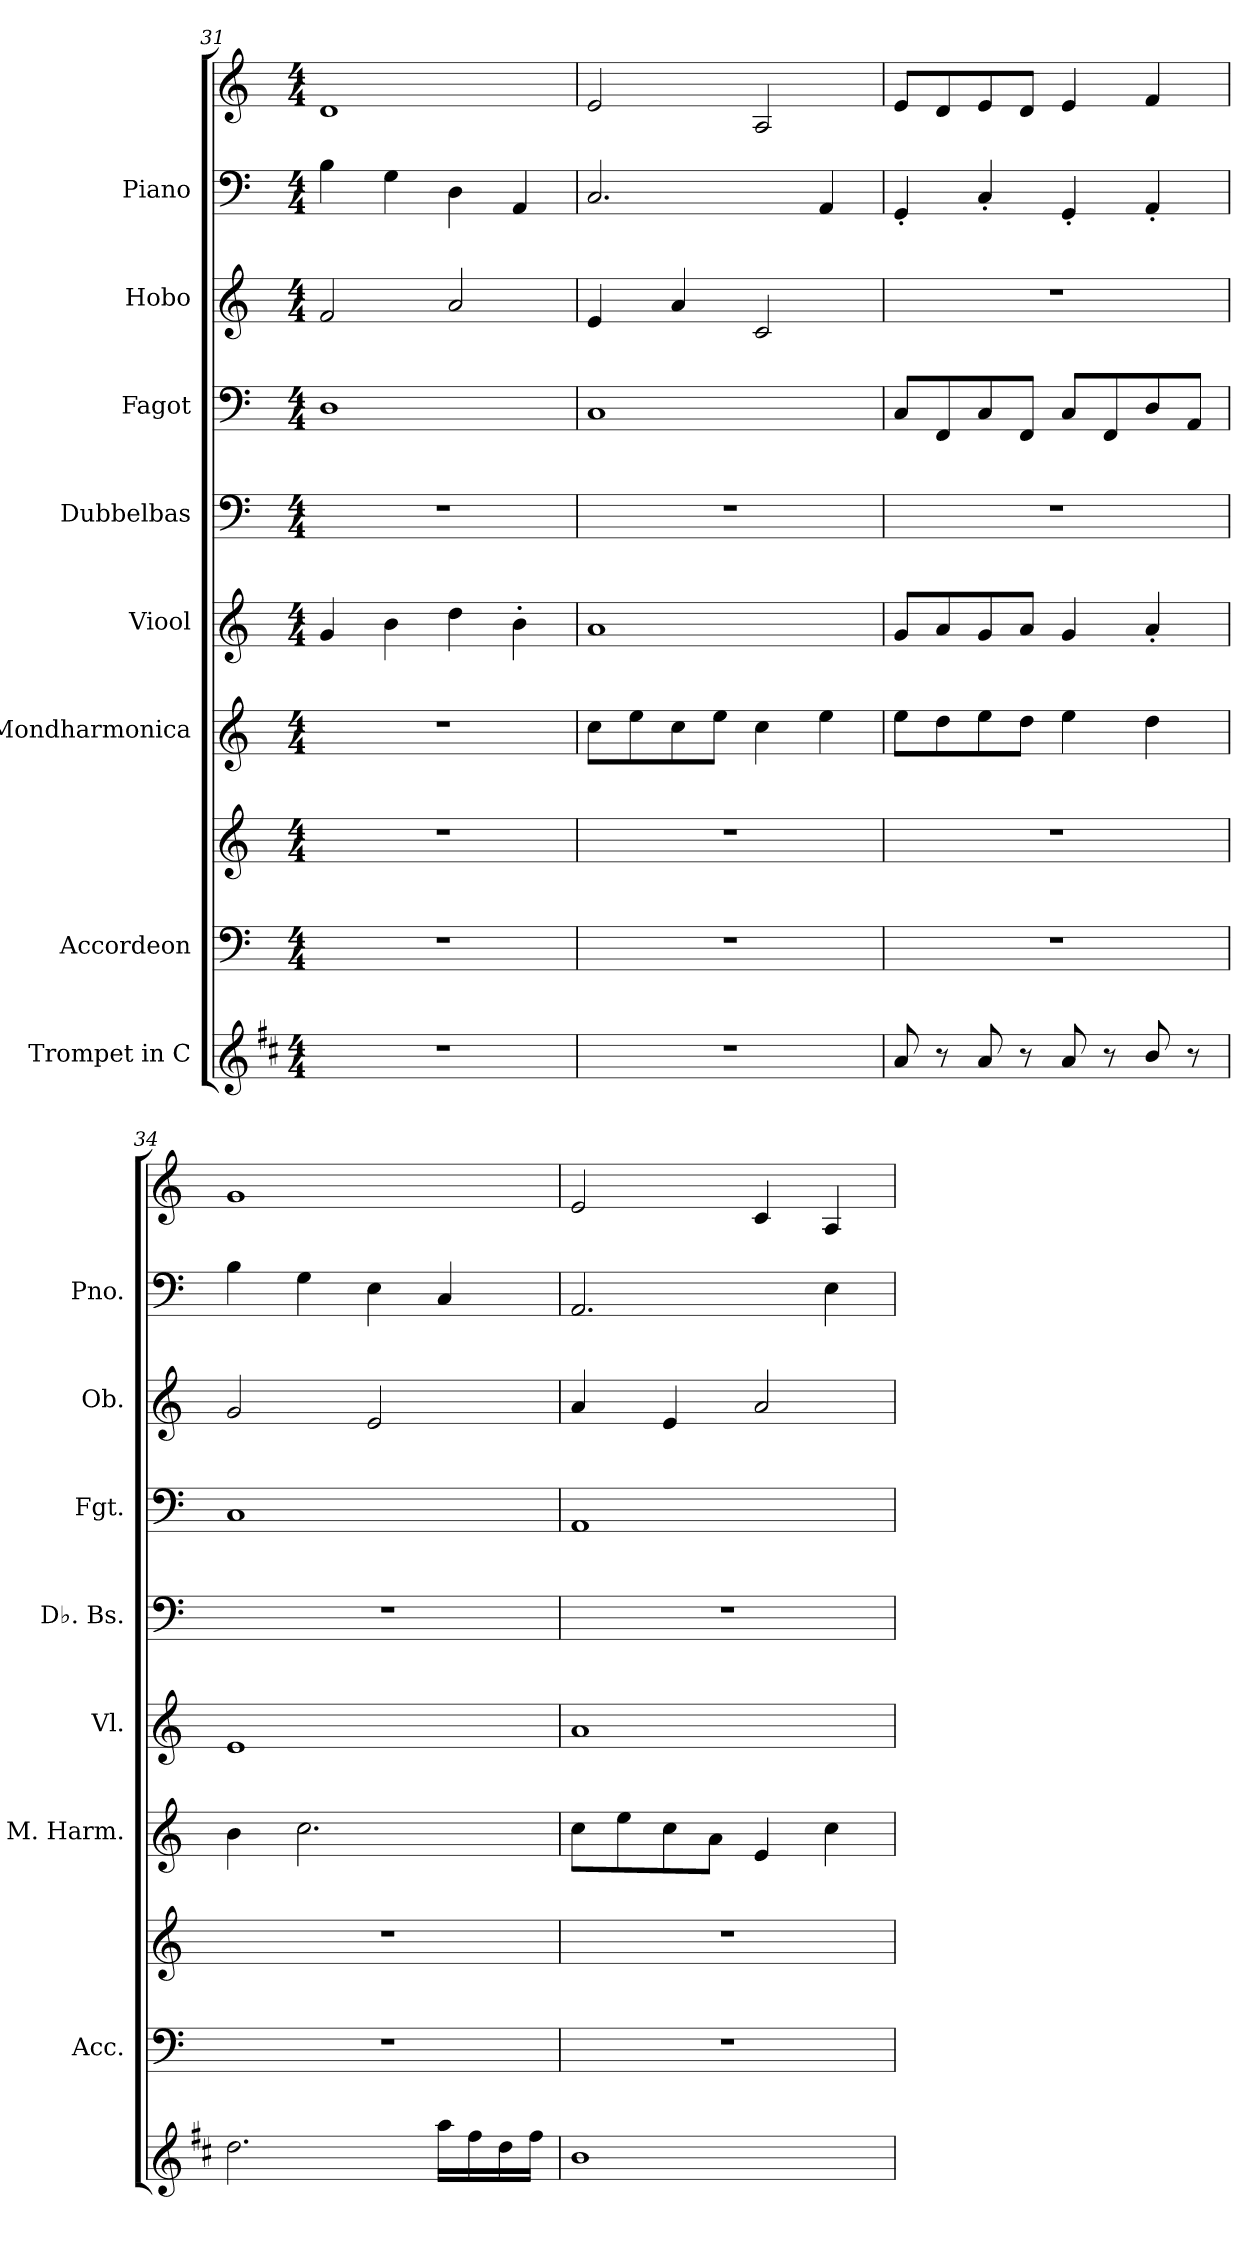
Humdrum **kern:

**kern	**kern	**kern	**kern	**kern	**kern	**kern	**kern	**kern	**kern
*part8	*part7	*part7	*part6	*part5	*part4	*part3	*part2	*part1	*part1
*staff10	*staff9	*staff8	*staff7	*staff6	*staff5	*staff4	*staff3	*staff2	*staff1
*I"Trompet in C	*I"Accordeon	*	*I"Mondharmonica	*I"Viool	*I"Dubbelbas	*I"Fagot	*I"Hobo	*I"Piano	*
*	*I'Acc.	*	*I'M. Harm.	*I'Vl.	*I'Db. Bs.	*I'Fgt.	*I'Ob.	*I'Pno.	*
*clefG2	*clefF4	*clefG2	*clefG2	*clefG2	*clefF4	*clefF4	*clefG2	*clefF4	*clefG2
*ITrd1c2	*	*	*	*	*ITrd7c12	*	*	*	*
*k[]	*k[]	*k[]	*k[]	*k[]	*k[]	*k[]	*k[]	*k[]	*k[]
*M4/4	*M4/4	*M4/4	*M4/4	*M4/4	*M4/4	*M4/4	*M4/4	*M4/4	*M4/4
=31	=31	=31	=31	=31	=31	=31	=31	=31	=31
1r	1r	1r	1r	4g/	1r	1D	2f/	4B\	1d
.	.	.	.	4b\	.	.	.	4G\	.
.	.	.	.	4dd\	.	.	2a/	4D\	.
.	.	.	.	4b'\	.	.	.	4AA/	.
=32	=32	=32	=32	=32	=32	=32	=32	=32	=32
1r	1r	1r	8cc\L	1a	1r	1C	4e/	2.C/	2e/
.	.	.	8ee\	.	.	.	.	.	.
.	.	.	8cc\	.	.	.	4a/	.	.
.	.	.	8ee\J	.	.	.	.	.	.
.	.	.	4cc\	.	.	.	2c/	.	2A/
.	.	.	4ee\	.	.	.	.	4AA/	.
!!LO:PB:g=z
=33	=33	=33	=33	=33	=33	=33	=33	=33	=33
8g/	1r	1r	8ee\L	8g/L	1r	8C/L	1r	4GG'/	8e/L
8r	.	.	8dd\	8a/	.	8FF/	.	.	8d/
8g/	.	.	8ee\	8g/	.	8C/	.	4C'/	8e/
8r	.	.	8dd\J	8a/J	.	8FF/J	.	.	8d/J
8g/	.	.	4ee\	4g/	.	8C/L	.	4GG'/	4e/
8r	.	.	.	.	.	8FF/	.	.	.
8a/	.	.	4dd\	4a'/	.	8D/	.	4AA'/	4f/
8r	.	.	.	.	.	8AA/J	.	.	.
=34	=34	=34	=34	=34	=34	=34	=34	=34	=34
2.cc\	1r	1r	4b\	1e	1r	1C	2g/	4B\	1g
.	.	.	2.cc\	.	.	.	.	4G\	.
.	.	.	.	.	.	.	2e/	4E\	.
16gg\LL	.	.	.	.	.	.	.	4C/	.
16ee\	.	.	.	.	.	.	.	.	.
16cc\	.	.	.	.	.	.	.	.	.
16ee\JJ	.	.	.	.	.	.	.	.	.
=35	=35	=35	=35	=35	=35	=35	=35	=35	=35
1a	1r	1r	8cc\L	1a	1r	1AA	4a/	2.AA/	2e/
.	.	.	8ee\	.	.	.	.	.	.
.	.	.	8cc\	.	.	.	4e/	.	.
.	.	.	8a\J	.	.	.	.	.	.
.	.	.	4e/	.	.	.	2a/	.	4c/
.	.	.	4cc\	.	.	.	.	4E\	4A/
=	=	=	=	=	=	=	=	=	=
*-	*-	*-	*-	*-	*-	*-	*-	*-	*-
